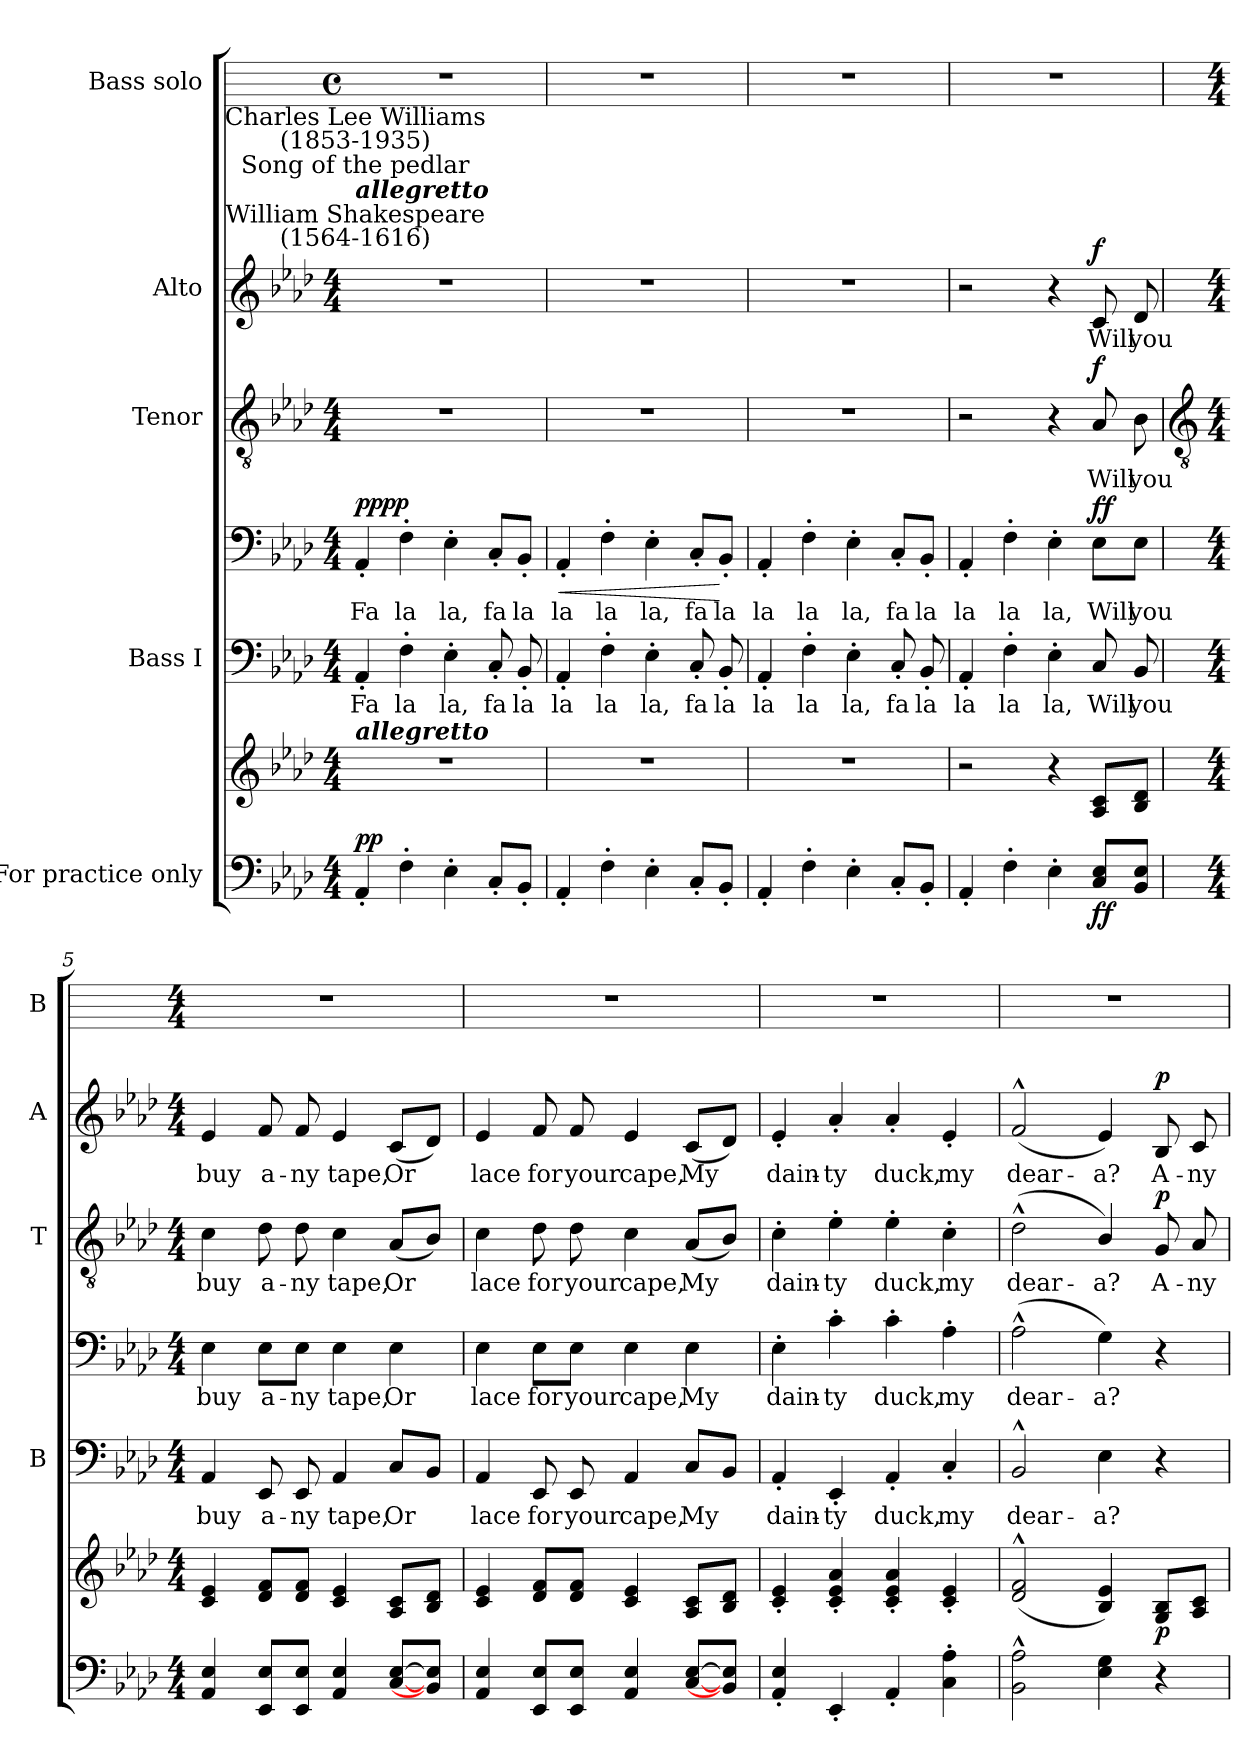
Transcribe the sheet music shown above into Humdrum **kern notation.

**kern	**kern	**dynam	**kern	**text	**kern	**text	**dynam	**kern	**text	**dynam	**kern	**text	**dynam	**kern
*part5	*part5	*part5	*part4	*part4	*part4	*part4	*part4	*part3	*part3	*part3	*part2	*part2	*part2	*part1
*staff7	*staff6	*staff6/7	*staff5	*staff5	*staff4	*staff4	*staff4/5	*staff3	*staff3	*staff3	*staff2	*staff2	*staff2	*staff1
*I"For practice  only	*	*	*I"Bass I	*	*	*	*	*I"Tenor	*	*	*I"Alto	*	*	*I"Bass solo
*	*	*	*I'B	*	*	*	*	*I'T	*	*	*I'A	*	*	*I'B
*clefF4	*clefG2	*	*clefF4	*	*clefF4	*	*	*clefGv2	*	*	*clefG2	*	*	*
*k[b-e-a-d-]	*k[b-e-a-d-]	*	*k[b-e-a-d-]	*	*k[b-e-a-d-]	*	*	*k[b-e-a-d-]	*	*	*k[b-e-a-d-]	*	*	*
*A-:	*A-:	*	*A-:	*	*A-:	*	*	*A-:	*	*	*A-:	*	*	*
*M4/4	*M4/4	*	*M4/4	*	*M4/4	*	*	*M4/4	*	*	*M4/4	*	*	*M4/4
*	*	*	*	*	*	*	*	*	*	*	*	*	*	*met(c)
=1	=1	=1	=1	=1	=1	=1	=1	=1	=1	=1	=1	=1	=1	=1
!	!	!	!	!	!	!	!	!	!	!	!LO:TX:a:cj:t=William Shakespeare\n(1564-1616)	!	!	!
!	!	!	!	!	!	!	!	!	!	!	!LO:TX:a:Bi:t=allegretto	!	!	!
!	!	!	!	!	!	!	!	!	!	!	!LO:TX:a:cj:t=Song of the pedlar	!	!	!
!	!	!	!	!	!	!	!	!	!	!	!LO:TX:a:cj:t=Charles Lee Williams\n(1853-1935)	!	!	!
!	!LO:TX:a:Bi:t=allegretto	!	!	!	!	!	!	!	!	!	!	!	!	!
!	!	!LO:DY:a=2	!	!LO:LY:b	!	!LO:LY:b	!LO:DY:b=2	!	!	!	!	!	!	!
!	!	!	!	!	!	!	!LO:DY:n=1:b	!	!	!	!	!	!	!
4AA-'	1r	pp	4AA-'	Fa	4AA-'	Fa	pp pp	1r	.	.	1r	.	.	1r
!	!	!	!	!LO:LY:b	!	!LO:LY:b	!	!	!	!	!	!	!	!
4F'	.	.	4F'	la	4F'	la	.	.	.	.	.	.	.	.
!	!	!	!	!LO:LY:b	!	!LO:LY:b	!	!	!	!	!	!	!	!
4E-'	.	.	4E-'	la,	4E-'	la,	.	.	.	.	.	.	.	.
!	!	!	!	!LO:LY:b	!	!LO:LY:b	!	!	!	!	!	!	!	!
8C'L	.	.	8C'	fa	8C'/L	fa	.	.	.	.	.	.	.	.
!	!	!	!	!LO:LY:b	!	!LO:LY:b	!	!	!	!	!	!	!	!
8BB-'/J	.	.	8BB-'/	la	8BB-'/J	la	.	.	.	.	.	.	.	.
=2	=2	=2	=2	=2	=2	=2	=2	=2	=2	=2	=2	=2	=2	=2
!	!	!	!	!LO:LY:b	!	!LO:LY:b	!LO:HP:b	!	!	!	!	!	!	!
4AA-'	1r	.	4AA-'	la	4AA-'	la	<	1r	.	.	1r	.	.	1r
!	!	!	!	!LO:LY:b	!	!LO:LY:b	!	!	!	!	!	!	!	!
4F'	.	.	4F'	la	4F'	la	.	.	.	.	.	.	.	.
!	!	!	!	!LO:LY:b	!	!LO:LY:b	!	!	!	!	!	!	!	!
4E-'	.	.	4E-'	la,	4E-'	la,	.	.	.	.	.	.	.	.
!	!	!	!	!LO:LY:b	!	!LO:LY:b	!	!	!	!	!	!	!	!
8C'L	.	.	8C'	fa	8C'/L	fa	.	.	.	.	.	.	.	.
!	!	!	!	!LO:LY:b	!	!LO:LY:b	!	!	!	!	!	!	!	!
8BB-'/J	.	.	8BB-'/	la	8BB-'/J	la	[	.	.	.	.	.	.	.
=3	=3	=3	=3	=3	=3	=3	=3	=3	=3	=3	=3	=3	=3	=3
!	!	!	!	!LO:LY:b	!	!LO:LY:b	!	!	!	!	!	!	!	!
4AA-'	1r	.	4AA-'	la	4AA-'	la	.	1r	.	.	1r	.	.	1r
!	!	!	!	!LO:LY:b	!	!LO:LY:b	!	!	!	!	!	!	!	!
4F'	.	.	4F'	la	4F'	la	.	.	.	.	.	.	.	.
!	!	!	!	!LO:LY:b	!	!LO:LY:b	!	!	!	!	!	!	!	!
4E-'	.	.	4E-'	la,	4E-'	la,	.	.	.	.	.	.	.	.
!	!	!	!	!LO:LY:b	!	!LO:LY:b	!	!	!	!	!	!	!	!
8C'L	.	.	8C'	fa	8C'/L	fa	.	.	.	.	.	.	.	.
!	!	!	!	!LO:LY:b	!	!LO:LY:b	!	!	!	!	!	!	!	!
8BB-'/J	.	.	8BB-'/	la	8BB-'/J	la	.	.	.	.	.	.	.	.
=4	=4	=4	=4	=4	=4	=4	=4	=4	=4	=4	=4	=4	=4	=4
!	!	!	!	!LO:LY:b	!	!LO:LY:b	!	!	!	!	!	!	!	!
4AA-'	2r	.	4AA-'	la	4AA-'	la	.	2r	.	.	2r	.	.	1r
!	!	!	!	!LO:LY:b	!	!LO:LY:b	!	!	!	!	!	!	!	!
4F'	.	.	4F'	la	4F'	la	.	.	.	.	.	.	.	.
!	!	!	!	!LO:LY:b	!	!LO:LY:b	!	!	!	!	!	!	!	!
4E-'	4r	.	4E-'	la,	4E-'	la,	.	4r	.	.	4r	.	.	.
!	!	!LO:DY:b=2	!	!LO:LY:b	!	!LO:LY:b	!	!	!LO:LY:b	!	!	!LO:LY:b	!	!
!	!	!LO:DY:n=1:b	!	!	!	!	!LO:DY:b=2	!	!	!	!	!	!	!
!	!	!	!	!	!	!	!LO:DY:n=1:b	!	!	!LO:DY:b	!	!	!LO:DY:b	!
8C 8E-L	8A- 8cL	f f	8C	Will	8E-\L	Will	f f	8A-	Will	f	8c	Will	f	.
!	!	!	!	!LO:LY:b	!	!LO:LY:b	!	!	!LO:LY:b	!	!	!LO:LY:b	!	!
8BB-/ 8E-/J	8B- 8d-J	.	8BB-/	you	8E-\J	you	.	8B-	you	.	8d-	you	.	.
!!LO:LB:g=z
=5	=5	=5	=5	=5	=5	=5	=5	=5	=5	=5	=5	=5	=5	=5
*	*	*	*	*	*	*	*	*clefGv2	*	*	*	*	*	*
*M4/4	*M4/4	*	*M4/4	*	*M4/4	*	*	*M4/4	*	*	*M4/4	*	*	*M4/4
!	!	!	!	!LO:LY:b	!	!LO:LY:b	!	!	!LO:LY:b	!	!	!LO:LY:b	!	!
4AA- 4E-	4c 4e-	.	4AA-	buy	4E-	buy	.	4c	buy	.	4e-	buy	.	1r
!	!	!	!	!LO:LY:b	!	!LO:LY:b	!	!	!LO:LY:b	!	!	!LO:LY:b	!	!
8EE- 8E-L	8d- 8fL	.	8EE-	a-	8E-\L	a-	.	8d-	a-	.	8f	a-	.	.
!	!	!	!	!LO:LY:b	!	!LO:LY:b	!	!	!LO:LY:b	!	!	!LO:LY:b	!	!
8EE- 8E-J	8d- 8fJ	.	8EE-	-ny	8E-\J	-ny	.	8d-	-ny	.	8f	-ny	.	.
!	!	!	!	!LO:LY:b	!	!LO:LY:b	!	!	!LO:LY:b	!	!	!LO:LY:b	!	!
4AA- 4E-	4c 4e-	.	4AA-	tape,	4E-	tape,	.	4c	tape,	.	4e-	tape,	.	.
!	!	!	!	!LO:LY:b	!	!LO:LY:b	!	!	!LO:LY:b	!	!	!LO:LY:b	!	!
[8C [8E-L	8A- 8cL	.	8CL	Or	4E-	Or	.	(<8A-L	Or	.	(<8cL	Or	.	.
8BB-] 8E-]J	8B- 8d-J	.	8BB-J	.	.	.	.	8B-J)	.	.	8d-J)	.	.	.
=6	=6	=6	=6	=6	=6	=6	=6	=6	=6	=6	=6	=6	=6	=6
!	!	!	!	!LO:LY:b	!	!LO:LY:b	!	!	!LO:LY:b	!	!	!LO:LY:b	!	!
4AA- 4E-	4c 4e-	.	4AA-	lace	4E-	lace	.	4c	lace	.	4e-	lace	.	1r
!	!	!	!	!LO:LY:b	!	!LO:LY:b	!	!	!LO:LY:b	!	!	!LO:LY:b	!	!
8EE- 8E-L	8d- 8fL	.	8EE-	for	8E-\L	for	.	8d-	for	.	8f	for	.	.
!	!	!	!	!LO:LY:b	!	!LO:LY:b	!	!	!LO:LY:b	!	!	!LO:LY:b	!	!
8EE- 8E-J	8d- 8fJ	.	8EE-	your	8E-\J	your	.	8d-	your	.	8f	your	.	.
!	!	!	!	!LO:LY:b	!	!LO:LY:b	!	!	!LO:LY:b	!	!	!LO:LY:b	!	!
4AA- 4E-	4c 4e-	.	4AA-	cape,	4E-	cape,	.	4c	cape,	.	4e-	cape,	.	.
!	!	!	!	!LO:LY:b	!	!LO:LY:b	!	!	!LO:LY:b	!	!	!LO:LY:b	!	!
[8C [8E-L	8A- 8cL	.	8CL	My	4E-	My	.	(<8A-L	My	.	(<8cL	My	.	.
8BB-] 8E-]J	8B- 8d-J	.	8BB-J	.	.	.	.	8B-J)	.	.	8d-J)	.	.	.
=7	=7	=7	=7	=7	=7	=7	=7	=7	=7	=7	=7	=7	=7	=7
!	!	!	!	!LO:LY:b	!	!LO:LY:b	!	!	!LO:LY:b	!	!	!LO:LY:b	!	!
4AA-' 4E-'	4c' 4e-'	.	4AA-'	dain-	4E-'	dain-	.	4c'	dain-	.	4e-'	dain-	.	1r
!	!	!	!	!LO:LY:b	!	!LO:LY:b	!	!	!LO:LY:b	!	!	!LO:LY:b	!	!
4EE-'	4c' 4e-' 4a-'	.	4EE-'	-ty	4c'	-ty	.	4e-'	-ty	.	4a-'	-ty	.	.
!	!	!	!	!LO:LY:b	!	!LO:LY:b	!	!	!LO:LY:b	!	!	!LO:LY:b	!	!
4AA-'	4c' 4e-' 4a-'	.	4AA-'	duck,	4c'	duck,	.	4e-'	duck,	.	4a-'	duck,	.	.
!	!	!	!	!LO:LY:b	!	!LO:LY:b	!	!	!LO:LY:b	!	!	!LO:LY:b	!	!
4C' 4A-'	4c' 4e-'	.	4C'	my	4A-'	my	.	4c'	my	.	4e-'	my	.	.
=8	=8	=8	=8	=8	=8	=8	=8	=8	=8	=8	=8	=8	=8	=8
!	!	!	!	!LO:LY:b	!	!LO:LY:b	!	!	!LO:LY:b	!	!	!LO:LY:b	!	!
2BB-^^ 2A-^^	(<2d-^^ 2f^^	.	2BB-^^	dear-	(>2A-^^	dear-	.	(<2d-^^	dear-	.	(<2f^^	dear-	.	1r
!	!	!	!	!LO:LY:b	!	!LO:LY:b	!	!	!LO:LY:b	!	!	!LO:LY:b	!	!
4E- 4G	4B- 4e-)	.	4E-	-a?	4G\)	-a?	.	4B-/)	-a?	.	4e-)	-a?	.	.
!	!	!LO:DY:b	!	!	!	!	!	!	!LO:LY:b	!LO:DY:b	!	!LO:LY:b	!LO:DY:b	!
4r	8G 8B-L	p	4r	.	4r	.	.	8G	A-	p	8B-	A-	p	.
!	!	!	!	!	!	!	!	!	!LO:LY:b	!	!	!LO:LY:b	!	!
.	8A- 8cJ	.	.	.	.	.	.	8A-	-ny	.	8c	-ny	.	.
=	=	=	=	=	=	=	=	=	=	=	=	=	=	=
*-	*-	*-	*-	*-	*-	*-	*-	*-	*-	*-	*-	*-	*-	*-
